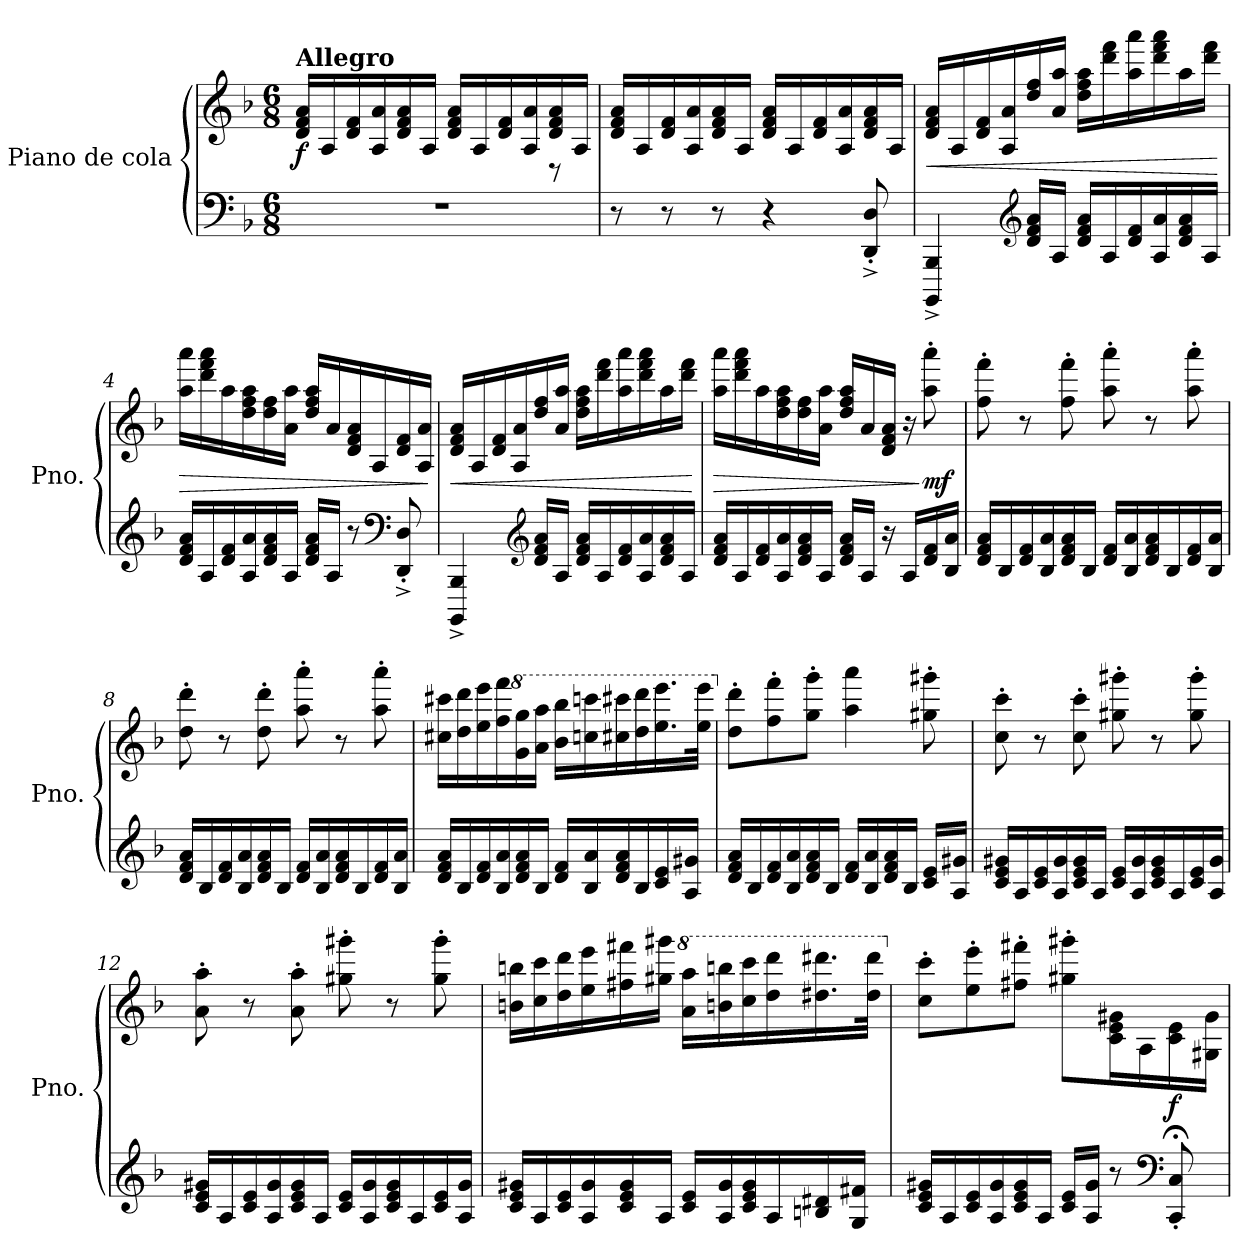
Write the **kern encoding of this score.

**kern	**kern	**dynam
*part1	*part1	*part1
*staff2	*staff1	*staff1/2
*I"Piano de cola	*	*
*I'Pno.	*	*
*clefF4	*clefG2	*
*k[b-]	*k[b-]	*
*M6/8	*M6/8	*
=1	=1	=1
*	*^	*
!	!LO:TX:a:B:t=Allegro	!	!
!	!	!	!LO:DY:b
2.r	16d/ 16f/ 16a/LL	8ryy	f
.	16A/	.	.
*	*v	*v	*
.	16d/ 16f/	.
.	16A/ 16a/	.
.	16d/ 16f/ 16a/	.
.	16A/JJ	.
.	16d/ 16f/ 16a/LL	.
.	16A/	.
.	16d/ 16f/	.
.	16A/ 16a/	.
*	*^	*
.	16d/ 16f/ 16a/	8r	.
.	16A/JJ	.	.
*	*v	*v	*
=2	=2	=2
8r	16d/ 16f/ 16a/LL	.
.	16A/	.
8r	16d/ 16f/	.
.	16A/ 16a/	.
8r	16d/ 16f/ 16a/	.
.	16A/JJ	.
4r	16d/ 16f/ 16a/LL	.
.	16A/	.
.	16d/ 16f/	.
.	16A/ 16a/	.
8DD/'^ 8D/'^	16d/ 16f/ 16a/	.
.	16A/JJ	.
=3	=3	=3
!	!	!LO:HP:b
4BBBB-/^ 4BBB-/^	16d/ 16f/ 16a/LL	<
.	16A/	.
.	16d/ 16f/	.
.	16A/ 16a/	.
*clefG2	*	*
16d/ 16f/ 16a/LL	16dd/ 16ff/	.
16A/JJ	16a/ 16aa/JJ	.
16d/ 16f/ 16a/LL	16dd\ 16ff\ 16aa\LL	.
16A/	16ddd\ 16fff\	.
16d/ 16f/	16aa\ 16aaa\	.
16A/ 16a/	16ddd\ 16fff\ 16aaa\	.
16d/ 16f/ 16a/	16aa\	.
16A/JJ	16ddd\ 16fff\JJ	.
.	.	[
!!LO:LB:g=z
=4	=4	=4
!	!	!LO:HP:b
16d/ 16f/ 16a/LL	16aa\ 16aaa\LL	>
16A/	16ddd\ 16fff\ 16aaa\	.
16d/ 16f/	16aa\	.
16A/ 16a/	16dd\ 16ff\ 16aa\	.
16d/ 16f/ 16a/	16dd\ 16ff\	.
16A/JJ	16a\ 16aa\JJ	.
16d/ 16f/ 16a/LL	16dd/ 16ff/ 16aa/LL	.
16A/JJ	16a/	.
8r	16d/ 16f/ 16a/	.
.	16A/	.
*clefF4	*	*
8DD/'^ 8D/'^	16d/ 16f/	.
.	16A/ 16a/JJ	.
.	.	]
=5	=5	=5
!	!	!LO:HP:b
4BBBB-/^ 4BBB-/^	16d/ 16f/ 16a/LL	<
.	16A/	.
.	16d/ 16f/	.
.	16A/ 16a/	.
*clefG2	*	*
16d/ 16f/ 16a/LL	16dd/ 16ff/	.
16A/JJ	16a/ 16aa/JJ	.
16d/ 16f/ 16a/LL	16dd\ 16ff\ 16aa\LL	.
16A/	16ddd\ 16fff\	.
16d/ 16f/	16aa\ 16aaa\	.
16A/ 16a/	16ddd\ 16fff\ 16aaa\	.
16d/ 16f/ 16a/	16aa\	.
16A/JJ	16ddd\ 16fff\JJ	.
.	.	[
=6	=6	=6
!	!	!LO:HP:b
16d/ 16f/ 16a/LL	16aa\ 16aaa\LL	>
16A/	16ddd\ 16fff\ 16aaa\	.
16d/ 16f/	16aa\	.
16A/ 16a/	16dd\ 16ff\ 16aa\	.
16d/ 16f/ 16a/	16dd\ 16ff\	.
16A/JJ	16a\ 16aa\JJ	.
16d/ 16f/ 16a/LL	16dd/ 16ff/ 16aa/LL	.
16A/JJ	16a/	.
16r	16d/ 16f/ 16a/JJ	.
16A/LL	16r	.
!	!	!LO:DY:n=1:b
16d/ 16f/	8aa\' 8aaa\'	] mf
16B-/ 16a/JJ	.	.
!!LO:LB:g=z
=7	=7	=7
16d/ 16f/ 16a/LL	8ff\' 8fff\'	.
16B-/	.	.
16d/ 16f/	8r	.
16B-/ 16a/	.	.
16d/ 16f/ 16a/	8ff\' 8fff\'	.
16B-/JJ	.	.
16d/ 16f/LL	8aa\' 8aaa\'	.
16B-/ 16a/	.	.
16d/ 16f/ 16a/	8r	.
16B-/	.	.
16d/ 16f/	8aa\' 8aaa\'	.
16B-/ 16a/JJ	.	.
=8	=8	=8
16d/ 16f/ 16a/LL	8dd\' 8ddd\'	.
16B-/	.	.
16d/ 16f/	8r	.
16B-/ 16a/	.	.
16d/ 16f/ 16a/	8dd\' 8ddd\'	.
16B-/JJ	.	.
16d/ 16f/LL	8aa\' 8aaa\'	.
16B-/ 16a/	.	.
16d/ 16f/ 16a/	8r	.
16B-/	.	.
16d/ 16f/	8aa\' 8aaa\'	.
16B-/ 16a/JJ	.	.
=9	=9	=9
16d/ 16f/ 16a/LL	16cc#X\ 16ccc#X\LL	.
16B-/	16dd\ 16ddd\	.
16d/ 16f/	16ee\ 16eee\	.
16B-/ 16a/	16ff\ 16fff\	.
*	*8va	*
16d/ 16f/ 16a/	16gg\ 16ggg\	.
16B-/JJ	16aa\ 16aaa\JJ	.
16d/ 16f/LL	16bb-\ 16bbb-\LL	.
16B-/ 16a/	16cccn\ 16ccccn\	.
16d/ 16f/ 16a/	16ccc#X\ 16cccc#X\	.
16B-/	16ddd\ 16dddd\	.
16c/ 16e/	16.eee\ 16.eeee\	.
16A/ 16g#X/JJ	.	.
.	32eee\ 32eeee\JJk	.
!!LO:LB:g=z
=10	=10	=10
*	*X8va	*
16d/ 16f/ 16a/LL	8dd\' 8ddd\'L	.
16B-/	.	.
16d/ 16f/	8ff\' 8fff\'	.
16B-/ 16a/	.	.
16d/ 16f/ 16a/	8gg\' 8ggg\'J	.
16B-/JJ	.	.
16d/ 16f/LL	4aa\ 4aaa\	.
16B-/ 16a/	.	.
16d/ 16f/ 16a/	.	.
16B-/JJ	.	.
!	!	!LO:DY:b
!	!	!LO:DY:n=1:b
16c/ 16e/LL	8gg#X\' 8ggg#X\'	other-dynamics p
16A/ 16g#X/JJ	.	.
=11	=11	=11
16c/ 16e/ 16g#X/LL	8cc\' 8ccc\'	.
16A/	.	.
16c/ 16e/	8r	.
16A/ 16g#/	.	.
16c/ 16e/ 16g#/	8cc\' 8ccc\'	.
16A/JJ	.	.
16c/ 16e/LL	8gg#X\' 8ggg#X\'	.
16A/ 16g#/	.	.
16c/ 16e/ 16g#/	8r	.
16A/	.	.
16c/ 16e/	8gg#\' 8ggg#\'	.
16A/ 16g#/JJ	.	.
!!LO:LB:g=z
=12	=12	=12
16c/ 16e/ 16g#X/LL	8a\' 8aa\'	.
16A/	.	.
16c/ 16e/	8r	.
16A/ 16g#/	.	.
16c/ 16e/ 16g#/	8a\' 8aa\'	.
16A/JJ	.	.
16c/ 16e/LL	8gg#X\' 8ggg#X\'	.
16A/ 16g#/	.	.
16c/ 16e/ 16g#/	8r	.
16A/	.	.
16c/ 16e/	8gg#\' 8ggg#\'	.
16A/ 16g#/JJ	.	.
=13	=13	=13
16c/ 16e/ 16g#X/LL	16bn\ 16bbn\LL	.
16A/	16cc\ 16ccc\	.
16c/ 16e/	16dd\ 16ddd\	.
16A/ 16g#/	16ee\ 16eee\	.
16c/ 16e/ 16g#/	16ff#X\ 16fff#X\	.
16A/JJ	16gg#X\ 16ggg#X\JJ	.
*	*8va	*
16c/ 16e/LL	16aa\ 16aaa\LL	.
16A/ 16g#/	16bbn\ 16bbbn\	.
16c/ 16e/ 16g#/	16ccc\ 16cccc\	.
16A/	16ddd\ 16dddd\	.
16Bn/ 16d#X/	16.ddd#X\ 16.dddd#X\	.
16G/ 16f#X/JJ	.	.
.	32ddd#\ 32dddd#\JJk	.
!!LO:PB:g=z
=14	=14	=14
*	*X8va	*
16c/ 16e/ 16g#X/LL	8cc\' 8ccc\'L	.
16A/	.	.
16c/ 16e/	8ee\' 8eee\'	.
16A/ 16g#/	.	.
16c/ 16e/ 16g#/	8ff#X\' 8fff#X\'J	.
16A/JJ	.	.
16c/ 16e/LL	8gg#X\' 8ggg#X\'L	.
16A/ 16g#/JJ	.	.
8r	16c\ 16e\ 16g#X\L	.
.	16A\	.
*clefF4	*	*
!	!	!LO:DY:b
8CC/;<' 8C/;<'	16c\ 16e\	f
.	16G#X\ 16g#\JJ	.
=	=	=
*-	*-	*-
